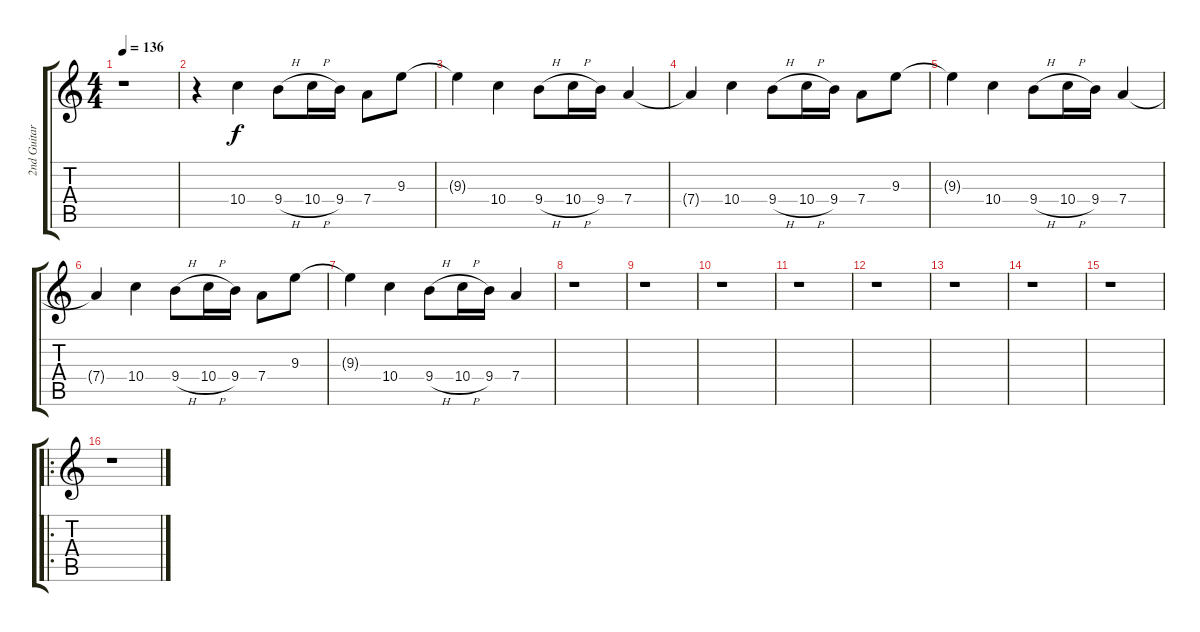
\track ("2nd Guitar" "2nd Guitar") {instrument overdrivenguitar}
\staff {score tabs}
\tuning (E4 B3 G3 D3 A2 E2) {hide}
\ts (4 4)
\tempo 136
\clef g2
\ks c
r.1{dy f instrument overdrivenguitar} |
r.4 10.4.4 9.4{h}.8 10.4{h}.16 9.4.16 7.4.8 9.3.8 |
9.3{t}.4 10.4.4 9.4{h}.8 10.4{h}.16 9.4.16 7.4.4 |
7.4{t}.4 10.4.4 9.4{h}.8 10.4{h}.16 9.4.16 7.4.8 9.3.8 |
9.3{t}.4 10.4.4 9.4{h}.8 10.4{h}.16 9.4.16 7.4.4 |
7.4{t}.4 10.4.4 9.4{h}.8 10.4{h}.16 9.4.16 7.4.8 9.3.8 |
9.3{t}.4 10.4.4 9.4{h}.8 10.4{h}.16 9.4.16 7.4.4 |
r.1 |
r.1 |
r.1 |
r.1 |
r.1 |
r.1 |
r.1 |
r.1 |
\ro
r.1
